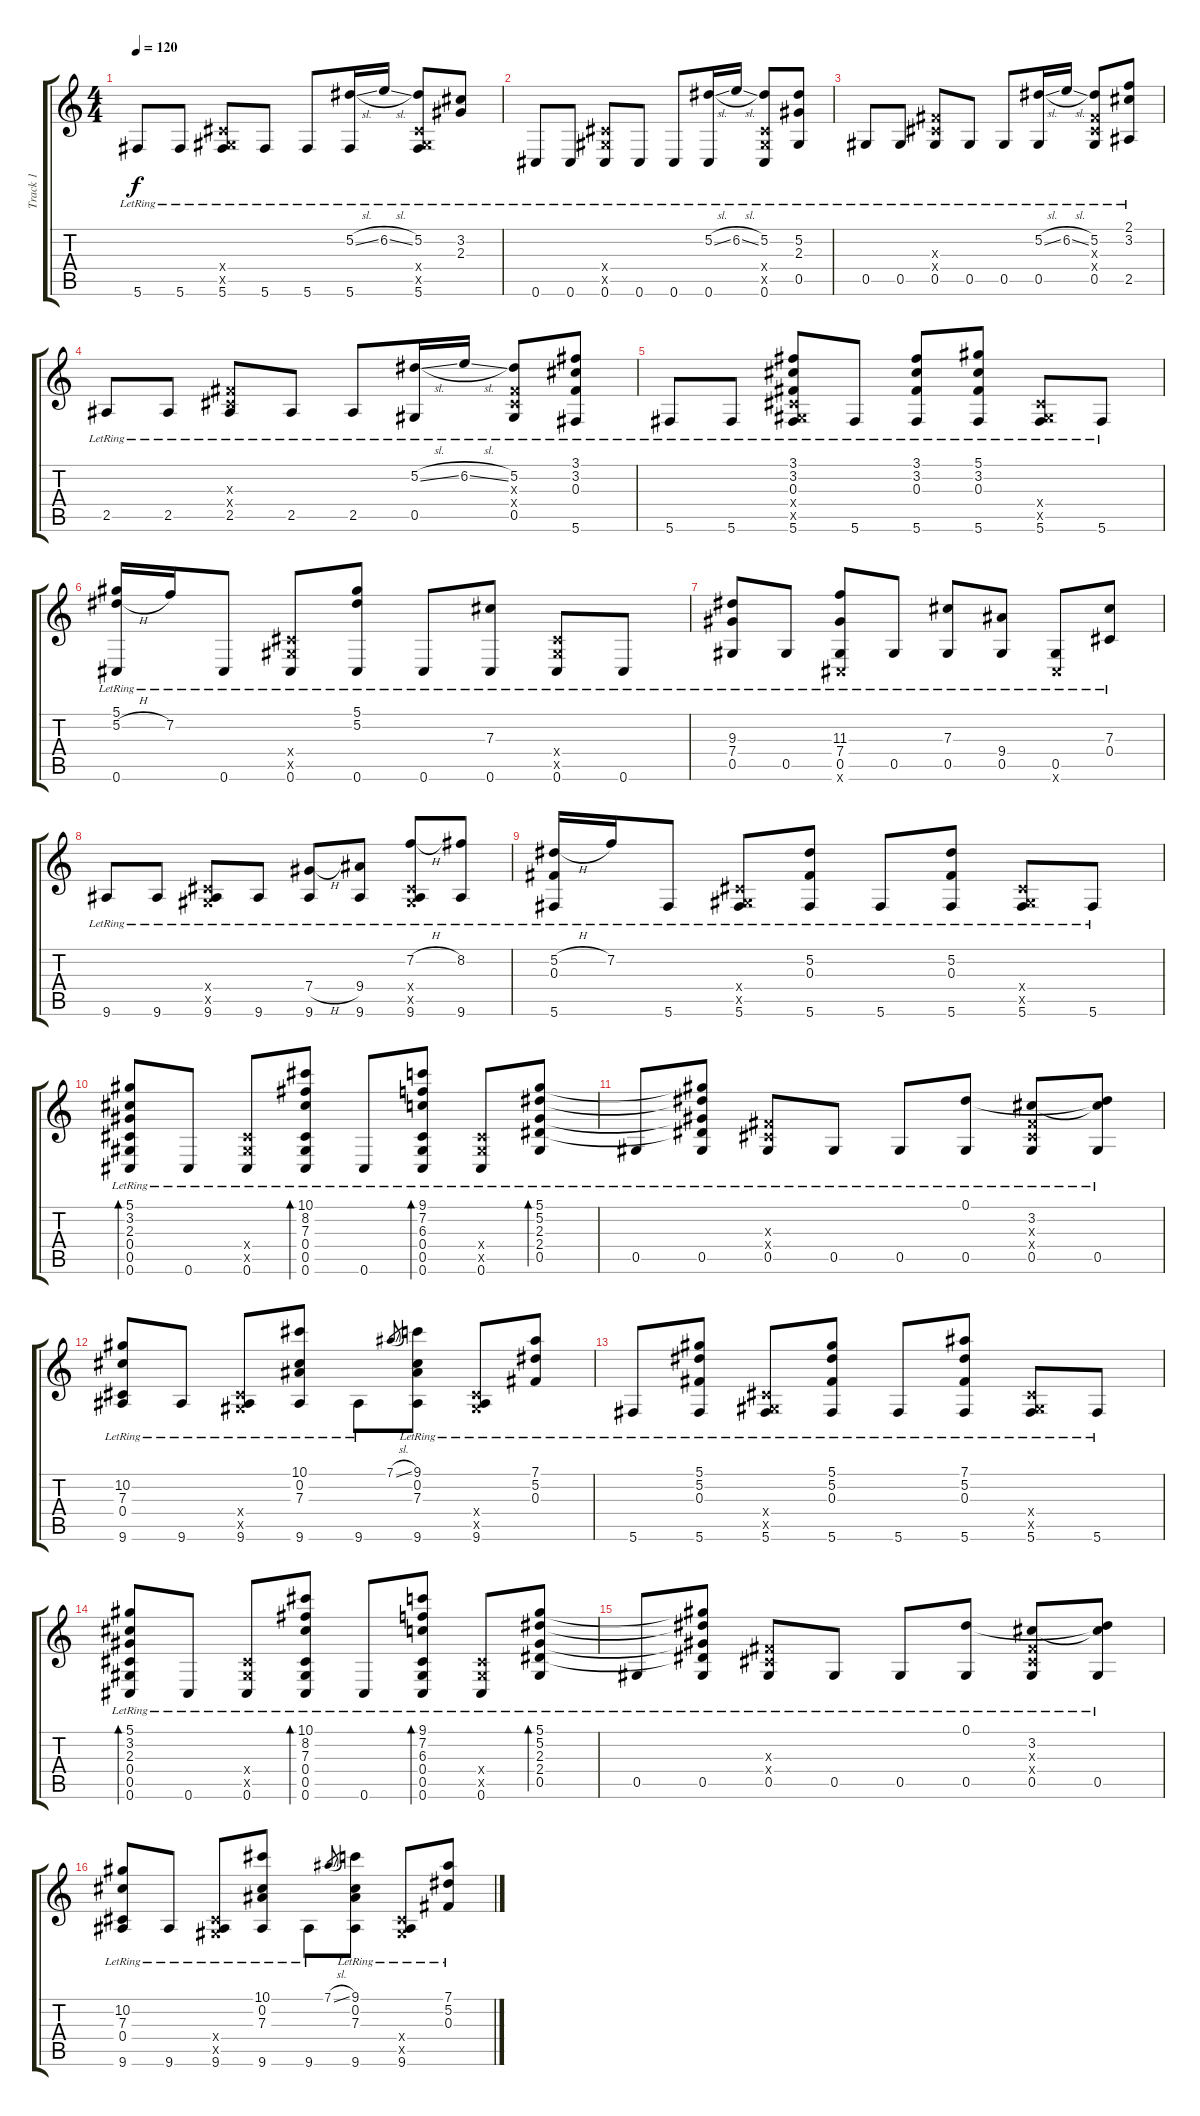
\track ("Track 1" "Track 1") {instrument acousticguitarsteel}
\staff {score tabs}
\tuning (Eb4 Bb3 Gb3 Db3 Ab2 Db2) {hide}
\ts (4 4)
\tempo 120
\clef g2
\ks c
5.6{lr}.8{dy f} 5.6{lr}.8 (0.4{x} 0.5{x} 5.6{lr}).8 5.6{lr}.8 5.6{lr}.8 (5.2{sl lr} 5.6{lr}).16 6.2{sl lr}.16 (5.2{lr} 0.4{x} 0.5{x} 5.6{lr}).8 (3.2{lr} 2.3{lr}).8 |
0.6{lr}.8 0.6{lr}.8 (0.4{x} 0.5{x} 0.6{lr}).8 0.6{lr}.8 0.6{lr}.8 (5.2{sl lr} 0.6{lr}).16 6.2{sl lr}.16 (5.2{lr} 0.4{x} 0.5{x} 0.6{lr}).8 (5.2{lr} 2.3{lr} 0.5{lr}).8 |
0.5{lr}.8 0.5{lr}.8 (0.3{x} 0.4{x} 0.5{lr}).8 0.5{lr}.8 0.5{lr}.8 (5.2{sl lr} 0.5{lr}).16 6.2{sl lr}.16 (5.2{lr} 0.3{x} 0.4{x} 0.5{lr}).8 (2.1{lr} 3.2{lr} 2.5{lr}).8 |
2.5{lr}.8 2.5{lr}.8 (0.3{x} 0.4{x} 2.5{lr}).8 2.5{lr}.8 2.5{lr}.8 (5.2{sl lr} 0.5{lr}).16 6.2{sl lr}.16 (5.2{lr} 0.3{x} 0.4{x} 0.5{lr}).8 (3.1{lr} 3.2{lr} 0.3{lr} 5.6{lr}).8 |
5.6{lr}.8 5.6{lr}.8 (3.1{lr} 3.2{lr} 0.3{lr} 0.4{x} 0.5{x} 5.6{lr}).8 5.6{lr}.8 (3.1{lr} 3.2{lr} 0.3{lr} 5.6{lr}).8 (5.1{lr} 3.2{lr} 0.3{lr} 5.6{lr}).8 (0.4{x} 0.5{x} 5.6{lr}).8 5.6{lr}.8 |
(5.1{lr} 5.2{h lr} 0.6{lr}).16 7.2{lr}.16 0.6{lr}.8 (0.4{x} 0.5{x} 0.6{lr}).8 (5.1{lr} 5.2{lr} 0.6{lr}).8 0.6{lr}.8 (7.3{lr} 0.6{lr}).8 (0.4{x} 0.5{x} 0.6{lr}).8 0.6{lr}.8 |
(9.3{lr} 7.4{lr} 0.5{lr}).8 0.5{lr}.8 (11.3{lr} 7.4{lr} 0.5{lr} 0.6{x}).8 0.5{lr}.8 (7.3{lr} 0.5{lr}).8 (9.4{lr} 0.5{lr}).8 (0.5{lr} 0.6{x}).8 (7.3{lr} 0.4{lr}).8 |
9.6{lr}.8 9.6{lr}.8 (0.4{x} 0.5{x} 9.6{lr}).8 9.6{lr}.8 (7.4{h lr} 9.6{lr}).8 (9.4{lr} 9.6{lr}).8 (7.2{h lr} 0.4{x} 0.5{x} 9.6{lr}).8 (8.2{lr} 9.6{lr}).8 |
(5.2{h lr} 0.3{lr} 5.6{lr}).16 7.2{lr}.16 5.6{lr}.8 (0.4{x} 0.5{x} 5.6{lr}).8 (5.2{lr} 0.3{lr} 5.6{lr}).8 5.6{lr}.8 (5.2{lr} 0.3{lr} 5.6{lr}).8 (0.4{x} 0.5{x} 5.6{lr}).8 5.6{lr}.8 |
(5.1{lr} 3.2{lr} 2.3{lr} 0.4{lr} 0.5{lr} 0.6{lr}).8{bd 30} 0.6{lr}.8 (0.4{x} 0.5{x} 0.6{lr}).8 (10.1{lr} 8.2{lr} 7.3{lr} 0.4{lr} 0.5{lr} 0.6{lr}).8{bd 30} 0.6{lr}.8 (9.1{lr} 7.2{lr} 6.3{lr} 0.4{lr} 0.5{lr} 0.6{lr}).8{bd 30} (0.4{x} 0.5{x} 0.6{lr}).8 (5.1{lr} 5.2{lr} 2.3{lr} 2.4{lr} 0.5{lr}).8{bd 30} |
0.5{lr}.8 (5.1{t} 5.2{t} 2.3{t} 2.4{t} 0.5{lr}).8 (0.3{x} 0.4{x} 0.5{lr}).8 0.5{lr}.8 0.5{lr}.8 (0.1{lr} 0.5{lr}).8 (3.2{lr} 0.3{x} 0.4{x} 0.5{lr}).8 (0.1{t} 3.2{t} 0.5{lr}).8 |
(10.2{lr} 7.3{lr} 0.4{lr} 9.6{lr}).8 9.6{lr}.8 (0.4{x} 0.5{x} 9.6{lr}).8 (10.1{lr} 0.2{lr} 7.3{lr} 9.6{lr}).8 9.6{lr}.8 7.1{sl}.8{gr} (9.1{lr} 0.2{lr} 7.3{lr} 9.6{lr}).8 (0.4{x} 0.5{x} 9.6{lr}).8 (7.1{lr} 5.2{lr} 0.3{lr}).8 |
5.6{lr}.8 (5.1{lr} 5.2{lr} 0.3{lr} 5.6{lr}).8 (0.4{x} 0.5{x} 5.6{lr}).8 (5.1{lr} 5.2{lr} 0.3{lr} 5.6{lr}).8 5.6{lr}.8 (7.1{lr} 5.2{lr} 0.3{lr} 5.6{lr}).8 (0.4{x} 0.5{x} 5.6{lr}).8 5.6{lr}.8 |
(5.1{lr} 3.2{lr} 2.3{lr} 0.4{lr} 0.5{lr} 0.6{lr}).8{bd 30} 0.6{lr}.8 (0.4{x} 0.5{x} 0.6{lr}).8 (10.1{lr} 8.2{lr} 7.3{lr} 0.4{lr} 0.5{lr} 0.6{lr}).8{bd 30} 0.6{lr}.8 (9.1{lr} 7.2{lr} 6.3{lr} 0.4{lr} 0.5{lr} 0.6{lr}).8{bd 30} (0.4{x} 0.5{x} 0.6{lr}).8 (5.1{lr} 5.2{lr} 2.3{lr} 2.4{lr} 0.5{lr}).8{bd 30} |
0.5{lr}.8 (5.1{t} 5.2{t} 2.3{t} 2.4{t} 0.5{lr}).8 (0.3{x} 0.4{x} 0.5{lr}).8 0.5{lr}.8 0.5{lr}.8 (0.1{lr} 0.5{lr}).8 (3.2{lr} 0.3{x} 0.4{x} 0.5{lr}).8 (0.1{t} 3.2{t} 0.5{lr}).8 |
(10.2{lr} 7.3{lr} 0.4{lr} 9.6{lr}).8 9.6{lr}.8 (0.4{x} 0.5{x} 9.6{lr}).8 (10.1{lr} 0.2{lr} 7.3{lr} 9.6{lr}).8 9.6{lr}.8 7.1{sl}.8{gr} (9.1{lr} 0.2{lr} 7.3{lr} 9.6{lr}).8 (0.4{x} 0.5{x} 9.6{lr}).8 (7.1{lr} 5.2{lr} 0.3{lr}).8
